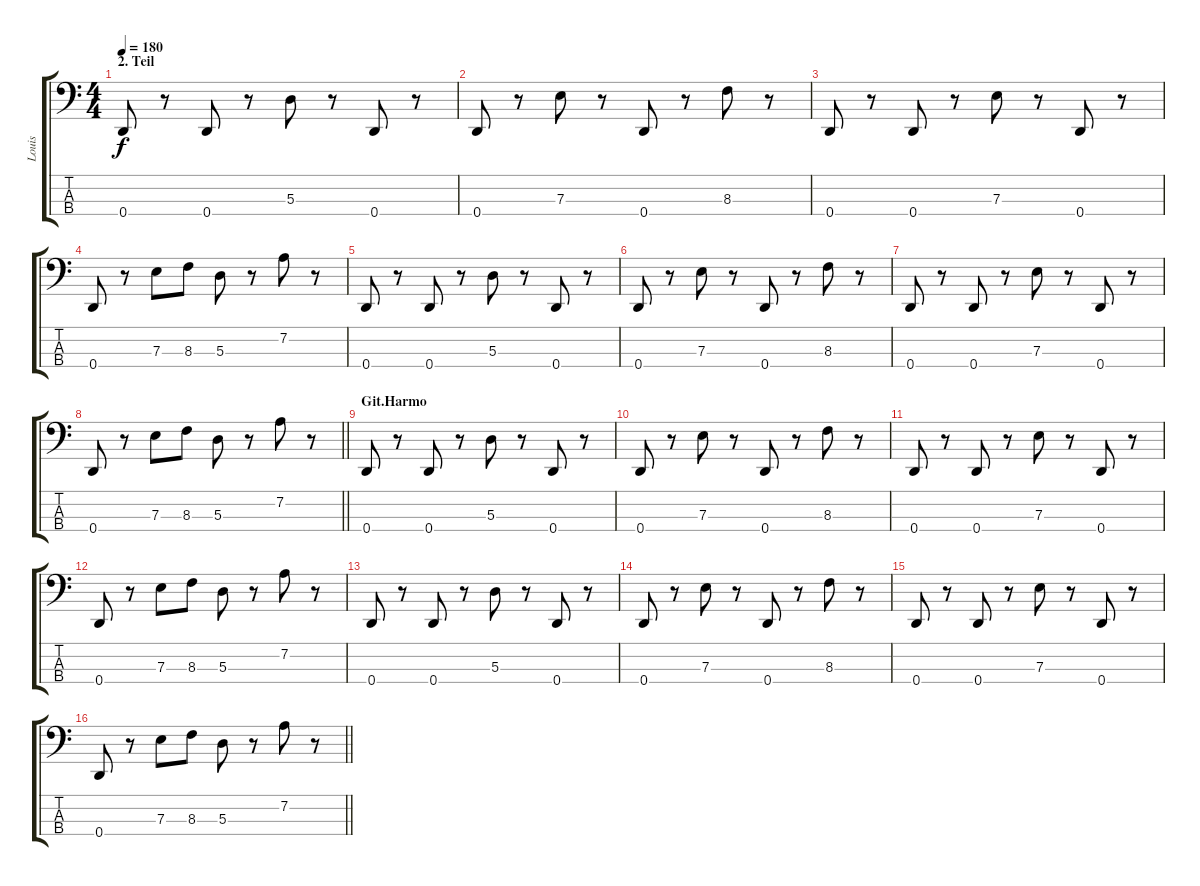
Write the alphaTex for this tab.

\track ("Louis" "Louis") {instrument electricbassfinger}
\staff {score tabs}
\tuning (G2 D2 A1 D1) {hide}
\ts (4 4)
\section ("" "2. Teil")
\tempo 180
\clef f4
\ks c
0.4.8{dy f} r.8 0.4.8 r.8 5.3.8 r.8 0.4.8 r.8 |
0.4.8 r.8 7.3.8 r.8 0.4.8 r.8 8.3.8 r.8 |
0.4.8 r.8 0.4.8 r.8 7.3.8 r.8 0.4.8 r.8 |
0.4.8 r.8 7.3.8 8.3.8 5.3.8 r.8 7.2.8 r.8 |
0.4.8 r.8 0.4.8 r.8 5.3.8 r.8 0.4.8 r.8 |
0.4.8 r.8 7.3.8 r.8 0.4.8 r.8 8.3.8 r.8 |
0.4.8 r.8 0.4.8 r.8 7.3.8 r.8 0.4.8 r.8 |
\barLineRight lightlight
0.4.8 r.8 7.3.8 8.3.8 5.3.8 r.8 7.2.8 r.8 |
\section ("" "Git.Harmo")
0.4.8 r.8 0.4.8 r.8 5.3.8 r.8 0.4.8 r.8 |
0.4.8 r.8 7.3.8 r.8 0.4.8 r.8 8.3.8 r.8 |
0.4.8 r.8 0.4.8 r.8 7.3.8 r.8 0.4.8 r.8 |
0.4.8 r.8 7.3.8 8.3.8 5.3.8 r.8 7.2.8 r.8 |
0.4.8 r.8 0.4.8 r.8 5.3.8 r.8 0.4.8 r.8 |
0.4.8 r.8 7.3.8 r.8 0.4.8 r.8 8.3.8 r.8 |
0.4.8 r.8 0.4.8 r.8 7.3.8 r.8 0.4.8 r.8 |
\barLineRight lightlight
0.4.8 r.8 7.3.8 8.3.8 5.3.8 r.8 7.2.8 r.8
